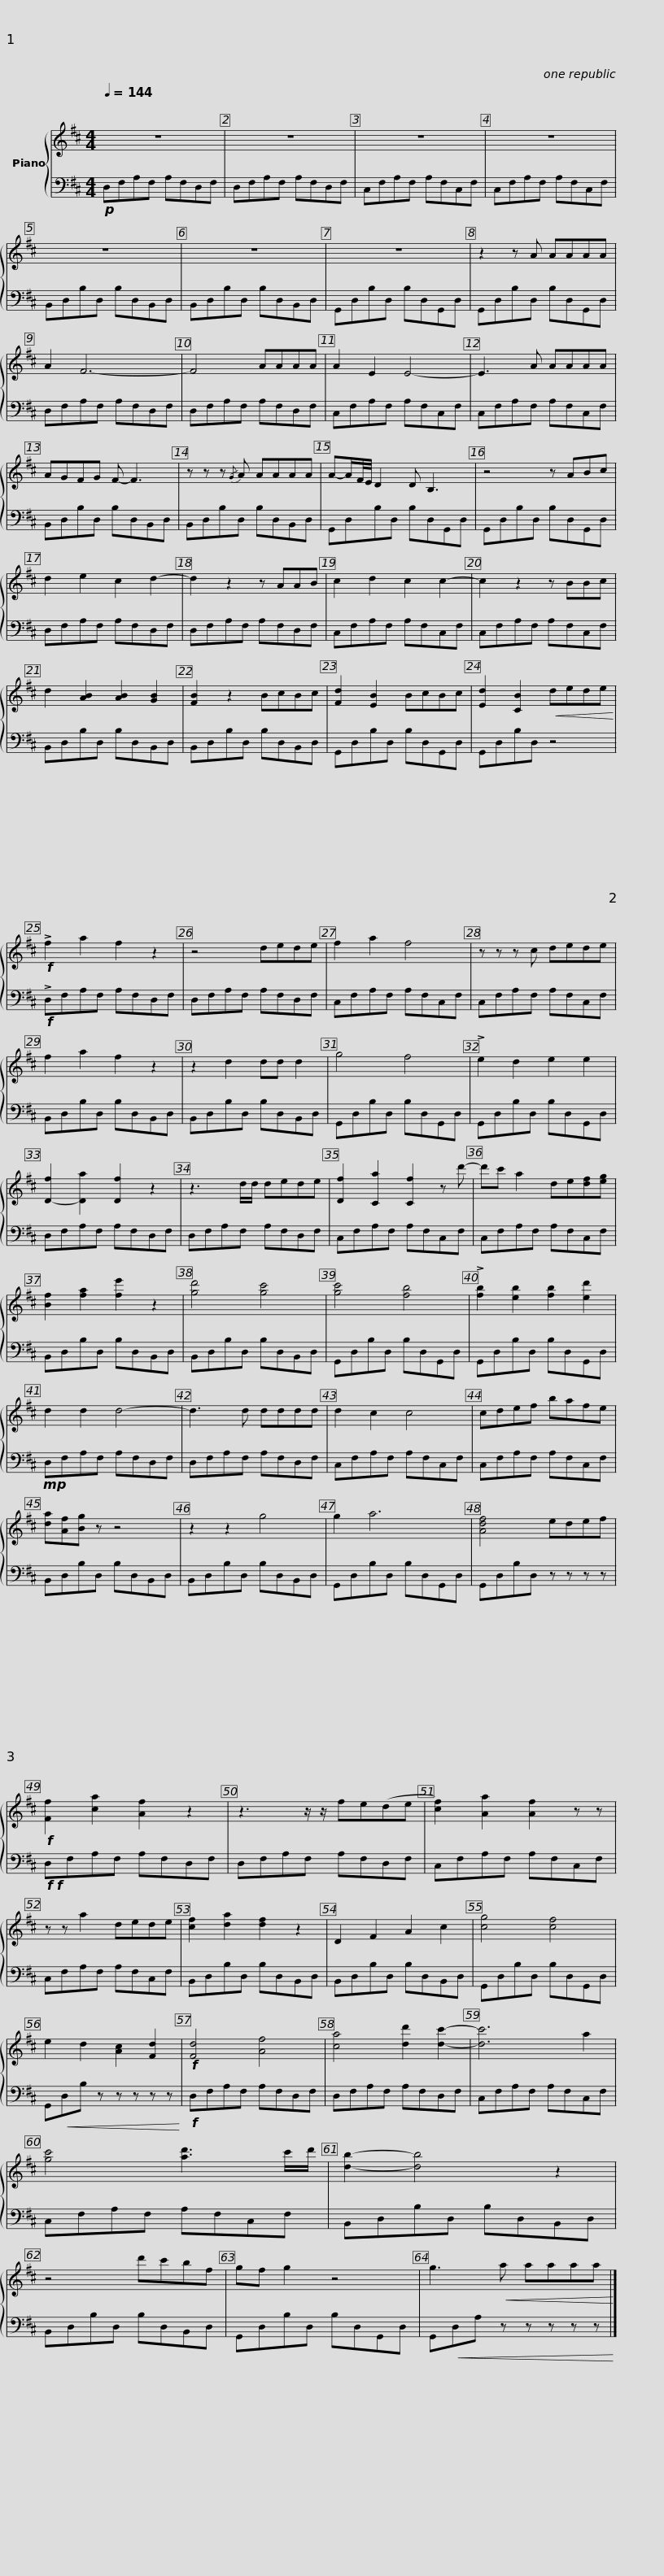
X:1
%%score { 1 | 2 }
L:1/8
Q:1/4=144
M:4/4
I:linebreak $
K:D
V:1 treble
V:2 bass
V:1
 z8 | z8 | z8 | z8 | z8 | %5
 z8 |$ z8 | z2 z A AAAA | A2 F6- | F4 AAAA | %10
 A2 E2 E4- | E3 A AAAA |$ AGFG F- F3 | z z z{/G} A AAAA | A-A/F/4E/4 D2 D B,3 | %15
 z4 z ABc | d2 e2 c2 d2- | d2 z2 z AAB |$ c2 d2 c2 c2- | c2 z2 z BBc | %20
 d2 [AB]2 [AB]2 [GB]2 | [FB]2 z2 BcBc | [Fd]2 [EB]2 BcBc | [Ed]2 [CB]2!<(! dede!<)! |$!f! !>!f2 a2 f2 z2 | %25
 z4 dede | f2 a2 f4 | z z z c dede | f2 a2 f2 z2 | z2 d2 dd d2 |$ %30
 g4 f4 | !>!e2 d2 e2 e2 | [D-f]2 [Da]2 [Df]2 z2 | z3 d/d/ dede | [Df]2 [Ca]2 [Cf]2 z d'- |$ %35
 d'c' a2 de[df][eg] | [Bf]2 [fa]2 [fe']2 z2 | [gd']4 [gc']4 | [gc']4 [fb]4 | !>![fb]2 [eb]2 [fb]2 [ed']2 |$ %40
 d2 d2 d4- | d3 d dddd | d2 c2 c4 | cdef bafe | [da][Af][Bg] z z4 |$ %45
 z2 z2 g4 | g2 a6 | [Adf]4 edef |!f! [Ff]2 [ca]2 [Af]2 z2 | z3 z/ z/ fe(de |$ %50
 [cf]2) [Aa]2 [Af]2 z z | z z a2 dede | [cf]2 [da]2 [df]2 z2 | D2 F2 A2 c2 | [cg]4 [cf]4 |$ %55
 e2 d2 [Ac]2 [Fd]2 |!f! [Fd]4 [Af]4 | [ca]4 [dd']2 [dc']2- | [dc']6 a2 | [gc']4 [ad']3 c'/d'/ |$ %60
 [db]2- [db]4 z2 | z4 d'c'bf | gf g2 z4 | g3!<(! a aaaa!<)! |] %64
V:2
!p! D,F,A,F, A,F,D,F, | D,F,A,F, A,F,D,F, | C,F,A,F, A,F,C,F, | C,F,A,F, A,F,C,F, | B,,D,B,D, B,D,B,,D, | %5
 B,,D,B,D, B,D,B,,D, |$ G,,D,B,D, B,D,G,,D, | G,,D,B,D, B,D,G,,D, | D,F,A,F, A,F,D,F, | D,F,A,F, A,F,D,F, | %10
 C,F,A,F, A,F,C,F, | C,F,A,F, A,F,C,F, |$ B,,D,B,D, B,D,B,,D, | B,,D,B,D, B,D,B,,D, | G,,D,B,D, B,D,G,,D, | %15
 G,,D,B,D, B,D,G,,D, | D,F,A,F, A,F,D,F, | D,F,A,F, A,F,D,F, |$ C,F,A,F, A,F,C,F, | C,F,A,F, A,F,C,F, | %20
 B,,D,B,D, B,D,B,,D, | B,,D,B,D, B,D,B,,D, | G,,D,B,D, B,D,G,,D, | G,,D,B,D, z4 |$!f! !>!D,F,A,F, A,F,D,F, | %25
 D,F,A,F, A,F,D,F, | C,F,A,F, A,F,C,F, | C,F,A,F, A,F,C,F, | B,,D,B,D, B,D,B,,D, | B,,D,B,D, B,D,B,,D, |$ %30
 G,,D,B,D, B,D,G,,D, | G,,D,B,D, B,D,G,,D, | D,F,A,F, A,F,D,F, | D,F,A,F, A,F,D,F, | C,F,A,F, A,F,C,F, |$ %35
 C,F,A,F, A,F,C,F, | B,,D,B,D, B,D,B,,D, | B,,D,B,D, B,D,B,,D, | G,,D,B,D, B,D,G,,D, | G,,D,B,D, B,D,G,,D, |$ %40
!mp! D,F,A,F, A,F,D,F, | D,F,A,F, A,F,D,F, | C,F,A,F, A,F,C,F, | C,F,A,F, A,F,C,F, | B,,D,B,D, B,D,B,,D, |$ %45
 B,,D,B,D, B,D,B,,D, | G,,D,B,D, B,D,G,,D, | G,,D,B,D, z z z z |!f!!f! D,F,A,F, A,F,D,F, | D,F,A,F, A,F,D,F, |$ %50
 C,F,A,F, A,F,C,F, | C,F,A,F, A,F,C,F, | B,,D,B,D, B,D,B,,D, | B,,D,B,D, B,D,B,,D, | G,,D,B,D, B,D,G,,D, |$ %55
 G,,!<(!D,B, z z z z z!<)! |!f! D,F,A,F, A,F,D,F, | D,F,A,F, A,F,D,F, | C,F,A,F, A,F,C,F, | C,F,A,F, A,F,C,F, |$ %60
 B,,D,B,D, B,D,B,,D, | B,,D,B,D, B,D,B,,D, | G,,D,B,D, B,D,G,,D, | G,,!<(!D,A, z z z z z!<)! |] %64
